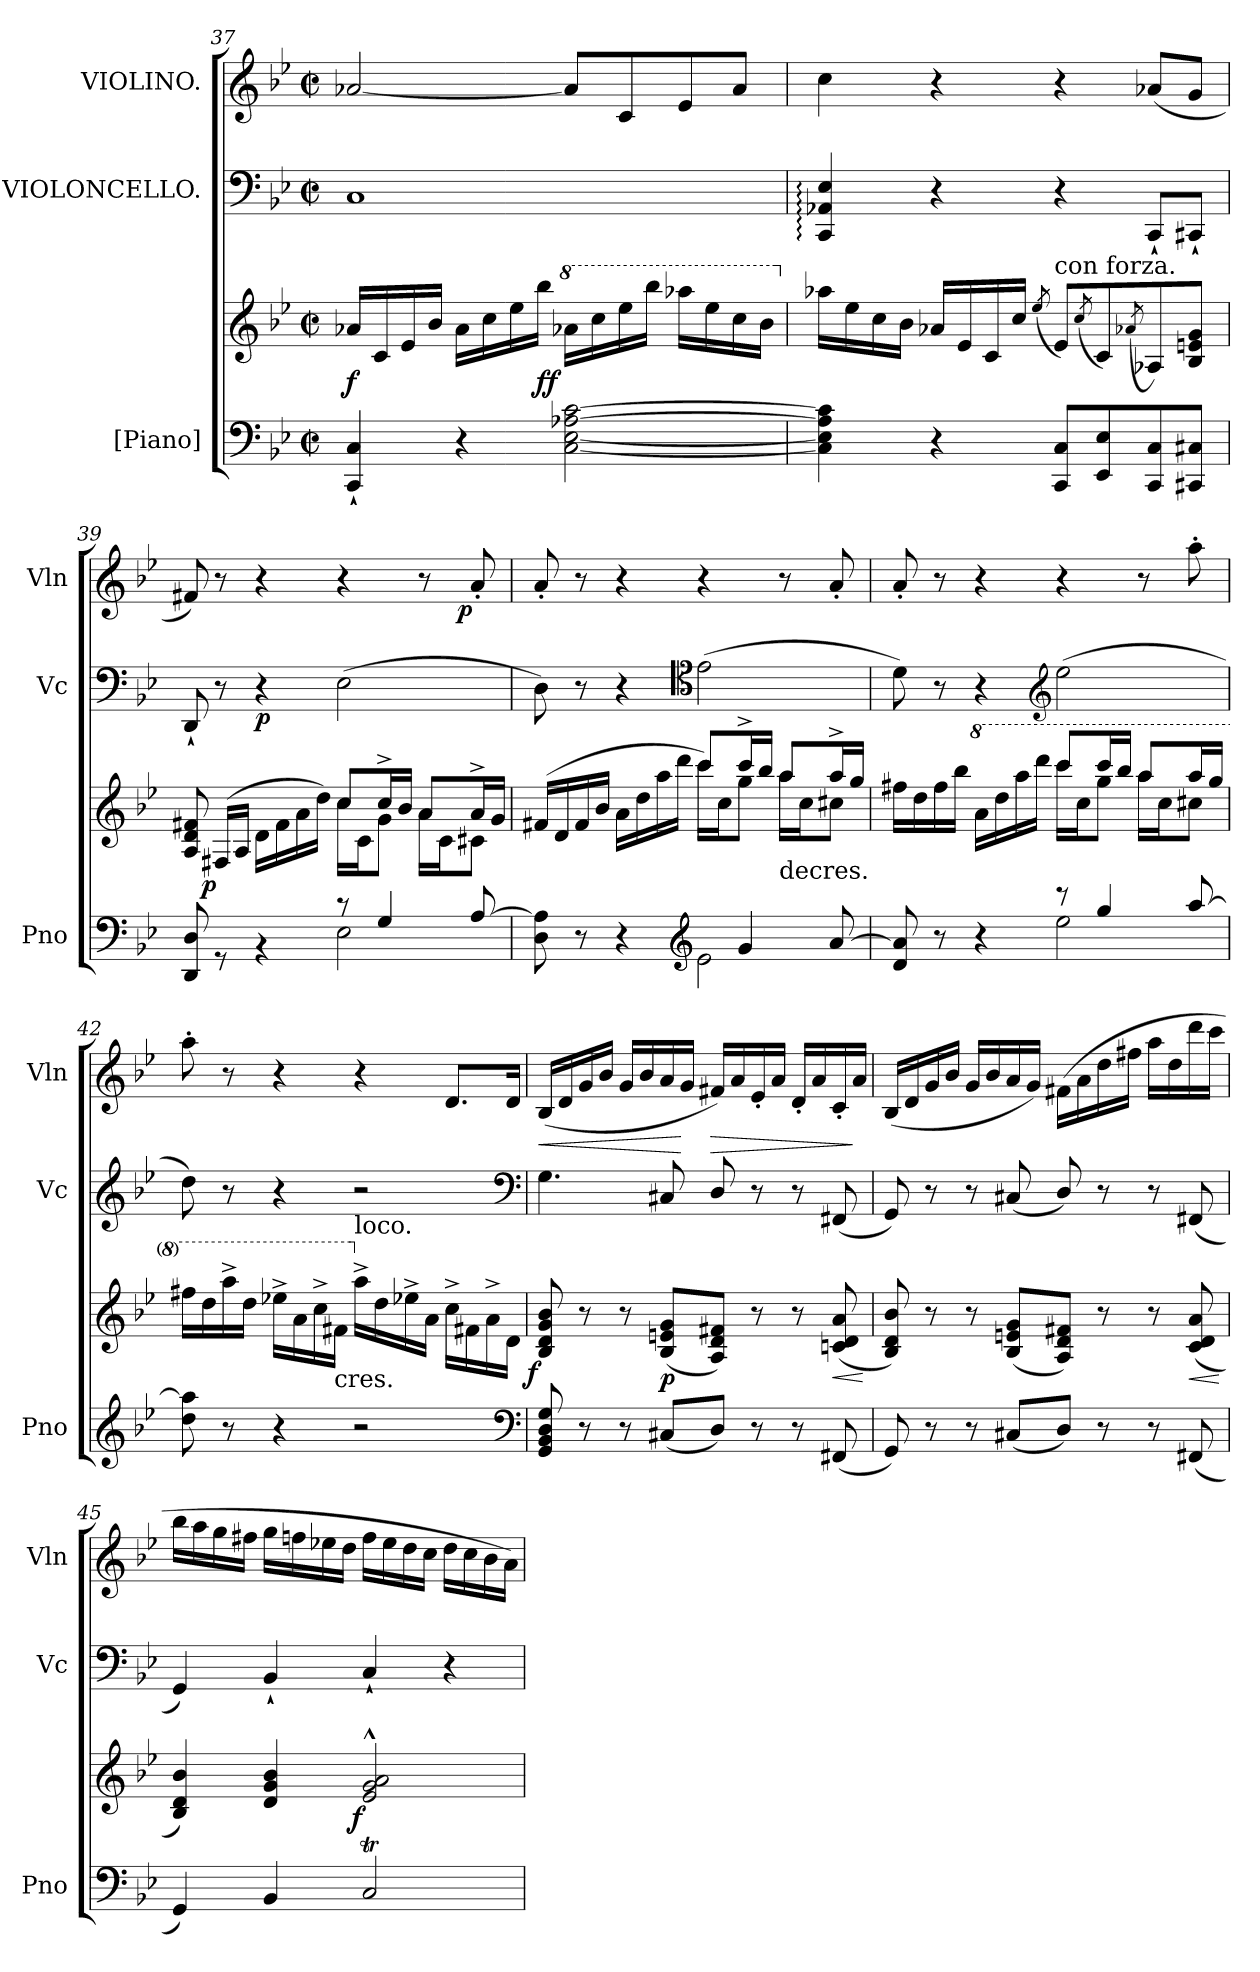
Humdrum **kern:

**kern	**kern	**dynam	**kern	**dynam	**kern	**dynam
*part3	*part3	*part3	*part2	*part2	*part1	*part1
*staff4	*staff3	*staff3/4	*staff2	*staff2	*staff1	*staff1
*I"[Piano]	*	*	*I"VIOLONCELLO.	*	*I"VIOLINO.	*
*I'Pno	*	*	*I'Vc	*	*I'Vln	*
*clefF4	*clefG2	*	*clefF4	*	*clefG2	*
*k[b-e-]	*k[b-e-]	*	*k[b-e-]	*	*k[b-e-]	*
*g:	*g:	*	*g:	*	*g:	*
*M2/2	*M2/2	*	*M2/2	*	*M2/2	*
*met(c|)	*met(c|)	*	*met(c|)	*	*met(c|)	*
=37	=37	=37	=37	=37	=37	=37
4CC` 4C`	16a-XLL	f	1C	.	[2a-X	.
.	16c	.	.	.	.	.
.	16e-	.	.	.	.	.
.	16b-JJ	.	.	.	.	.
4r	16a-LL	.	.	.	.	.
.	16cc	.	.	.	.	.
.	16ee-	.	.	.	.	.
.	16bb-JJ	ff	.	.	.	.
*	*8va	*	*	*	*	*
[2C [2E- [2A-X [2c	16aa-XLL	.	.	.	8a-L]	.
.	16ccc	.	.	.	.	.
.	16eee-	.	.	.	8c	.
.	16bbb-JJ	.	.	.	.	.
.	16aaa-XLL	.	.	.	8e-	.
.	16eee-	.	.	.	.	.
.	16ccc	.	.	.	8a-J	.
.	16bb-JJ	.	.	.	.	.
=38	=38	=38	=38	=38	=38	=38
*	*X8va	*	*	*	*	*
4C] 4E-] 4A-] 4c]	16aa-XLL	.	4CC: 4AA-X: 4E-:	.	4cc	.
.	16ee-	.	.	.	.	.
.	16cc	.	.	.	.	.
.	16b-JJ	.	.	.	.	.
4r	16a-XLL	.	4r	.	4r	.
.	16e-	.	.	.	.	.
.	16c	.	.	.	.	.
.	16ccJJ	.	.	.	.	.
.	(<8qee-/	.	.	.	.	.
!	!LO:TX:a:t=con forza.	!	!	!	!	!
8CC 8CL	8e-L)	.	4r	.	4r	.
.	(<8qcc/	.	.	.	.	.
8EE- 8E-	8c)	.	.	.	.	.
.	(<8qa-X/	.	.	.	.	.
8CC 8C	8A-X)	.	8CC`<L	.	(<8a-XL	.
8CC#X 8C#XJ	8B- 8en 8gJ	.	8CC#X`<J	.	8gJ	.
=39	=39	=39	=39	=39	=39	=39
*^	*^	*	*	*	*	*
8DD 8D	2rFFFyy	8A 8d 8f#X	2rDyy	.	8DD`<	.	8f#X)	.
!	!	!	!	!LO:DY:rj	!	!	!	!
8rGG	.	(>16F#XLL	.	p	8r	.	8r	.
.	.	16A/JJ	.	.	.	.	.	.
4rBB	.	16d\LL	.	.	4r	p	4r	.
.	.	16f#	.	.	.	.	.	.
.	.	16a	.	.	.	.	.	.
.	.	16ddJJ)	.	.	.	.	.	.
8rc	2E-	8ccL	16ccLL	.	(>2E-	.	4r	.
.	.	.	16cJ	.	.	.	.	.
4G	.	16cc^>L	8gJ	.	.	.	.	.
.	.	16b-JJ	.	.	.	.	.	.
.	.	8aL	16aLL	.	.	.	8r	.
.	.	.	16cJ	.	.	.	.	.
!	!	!	!	!	!	!	!	!LO:DY:rj
[8A	.	16a^>L	8c#XJ	.	.	.	8a'<	p
.	.	16gJJ	.	.	.	.	.	.
=40	=40	=40	=40	=40	=40	=40	=40	=40
8D 8A]	2rAAAyy	(>16f#X/LL	2rcccyy	.	8D)	.	8a'<	.
.	.	16d	.	.	.	.	.	.
8r	.	16f#	.	.	8r	.	8r	.
.	.	16b-JJ	.	.	.	.	.	.
4r	.	16a\LL	.	.	4r	.	4r	.
.	.	16dd	.	.	.	.	.	.
.	.	16aa	.	.	.	.	.	.
.	.	16dddJJ	.	.	.	.	.	.
*clefG2	*	*	*	*	*clefC4	*	*	*
8rddyy	2e-\	8cccL	16cccLL)	.	(>2e-	.	4r	.
.	.	.	16ccJ	.	.	.	.	.
4g/	.	16ccc^L	8ggJ	.	.	.	.	.
.	.	16bb-JJ	.	.	.	.	.	.
!	!	!LO:TX:c:t=decres.	!	!	!	!	!	!
.	.	8aaL	16aaLL	.	.	.	8r	.
.	.	.	16ccJ	.	.	.	.	.
[8a/	.	16aa^L	8cc#XJ	.	.	.	8a'<	.
.	.	16ggJJ	.	.	.	.	.	.
=41	=41	=41	=41	=41	=41	=41	=41	=41
8d 8a]	2rDyy	2rcccyy	16ff#XLL	.	8d)	.	8a'<	.
.	.	.	16dd	.	.	.	.	.
8r	.	.	16ff#	.	8r	.	8r	.
.	.	.	16bb-JJ	.	.	.	.	.
*	*	*8va	*	*	*	*	*	*
4r	.	.	16aaLL	.	4r	.	4r	.
.	.	.	16ddd	.	.	.	.	.
.	.	.	16aaa	.	.	.	.	.
.	.	.	16ddddJJ	.	.	.	.	.
*	*	*	*	*	*clefG2	*	*	*
8rccc	2ee-	8ccccL	16ccccLL	.	(>2ee-	.	4r	.
.	.	.	16cccJ	.	.	.	.	.
4gg	.	16ccccL	8gggJ	.	.	.	.	.
.	.	16bbb-JJ	.	.	.	.	.	.
.	.	8aaaL	16aaaLL	.	.	.	8r	.
.	.	.	16cccJ	.	.	.	.	.
[8aa	.	16aaaL	8ccc#XJ	.	.	.	8aa'>	.
.	.	16gggJJ	.	.	.	.	.	.
*v	*v	*	*	*	*	*	*	*
*	*v	*v	*	*	*	*	*
=42	=42	=42	=42	=42	=42	=42
8dd 8aa]	16fff#XLL	.	8dd)	.	8aa'>	.
.	16ddd	.	.	.	.	.
8r	16aaa^<	.	8r	.	8r	.
.	16dddJJ	.	.	.	.	.
4r	16eee-X^<LL	.	4r	.	4r	.
.	16aa	.	.	.	.	.
.	16ccc^<	.	.	.	.	.
!	!LO:TX:c:t=cres.	!	!	!	!	!
.	16ff#XJJ	.	.	.	.	.
*	*X8va	*	*	*	*	*
!	!LO:TX:a:t=loco.	!	!	!	!	!
2r	16aa^<LL	.	2r	.	4r	.
.	16dd	.	.	.	.	.
.	16ee-X^<	.	.	.	.	.
.	16aJJ	.	.	.	.	.
.	16cc^<\LL	.	.	.	8.dL	.
.	16f#X	.	.	.	.	.
.	16a^<	.	.	.	.	.
.	16dJJ	.	.	.	16dJk	.
*clefF4	*	*	*clefF4	*	*	*
=43	=43	=43	=43	=43	=43	=43
!	!	!LO:DY:rj	!	!	!	!LO:HP:b
8GG 8BB- 8D 8G	8B- 8d 8g 8b-	f	4.G	.	(>16B-LL	<
.	.	.	.	.	16d	.
8r	8r	.	.	.	16g	.
.	.	.	.	.	16b-JJ	.
8r	8r	.	.	.	16gLL	.
.	.	.	.	.	16b-	.
(<8C#XL	(<8B- 8en 8gL	p	8C#X	.	16a	.
.	.	.	.	.	16gJJ	[
!	!	!	!	!	!	!LO:HP:b
8DJ)	8A 8d 8f#XJ)	.	8D/	.	16f#XLL)	>
.	.	.	.	.	16a	.
8r	8r	.	8r	.	16e-'	.
.	.	.	.	.	16aJJ	.
8r	8r	.	8r	.	16d'LL	.
.	.	.	.	.	16a	.
(<8FF#X	(<8cn 8d 8a	<	(<8FF#X	.	16c'	.
.	.	.	.	.	16aJJ	]
.	.	[	.	.	.	.
=44	=44	=44	=44	=44	=44	=44
8GG)	8B- 8d 8b-)	.	8GG)	.	(<16B-LL	.
.	.	.	.	.	16d	.
8r	8r	.	8r	.	16g	.
.	.	.	.	.	16b-JJ	.
8r	8r	.	8r	.	16gLL	.
.	.	.	.	.	16b-	.
(<8C#XL	(<8B- 8en 8gL	.	(<8C#X	.	16a	.
.	.	.	.	.	16gJJ)	.
8DJ)	8A 8d 8f#XJ)	.	8D/)	.	(>16f#XLL	.
.	.	.	.	.	16a	.
8r	8r	.	8r	.	16dd	.
.	.	.	.	.	16ff#XJJ	.
8r	8r	.	8r	.	16aaLL	.
.	.	.	.	.	16dd	.
(<8FF#X	(<8c 8d 8a	<	(<8FF#X	.	16ddd	.
.	.	.	.	.	16cccJJ	.
.	.	[	.	.	.	.
=45	=45	=45	=45	=45	=45	=45
4GG)	4B- 4d 4b-)	.	4GG)	.	16bb-LL	.
.	.	.	.	.	16aa	.
.	.	.	.	.	16gg	.
.	.	.	.	.	16ff#XJJ	.
4BB-	4d 4g 4b-	.	4BB-`<	.	16ggLL	.
.	.	.	.	.	16ffn	.
.	.	.	.	.	16ee-X	.
.	.	.	.	.	16ddJJ	.
!	!	!LO:DY:rj	!	!	!	!
2CT	2e-^^ 2g^^ 2a^^	f	4C`<	.	16ffLL	.
.	.	.	.	.	16ee-	.
.	.	.	.	.	16dd	.
.	.	.	.	.	16ccJJ	.
.	.	.	4r	.	16ddLL	.
.	.	.	.	.	16cc	.
.	.	.	.	.	16b-	.
.	.	.	.	.	16aJJ)	.
=	=	=	=	=	=	=
*-	*-	*-	*-	*-	*-	*-
